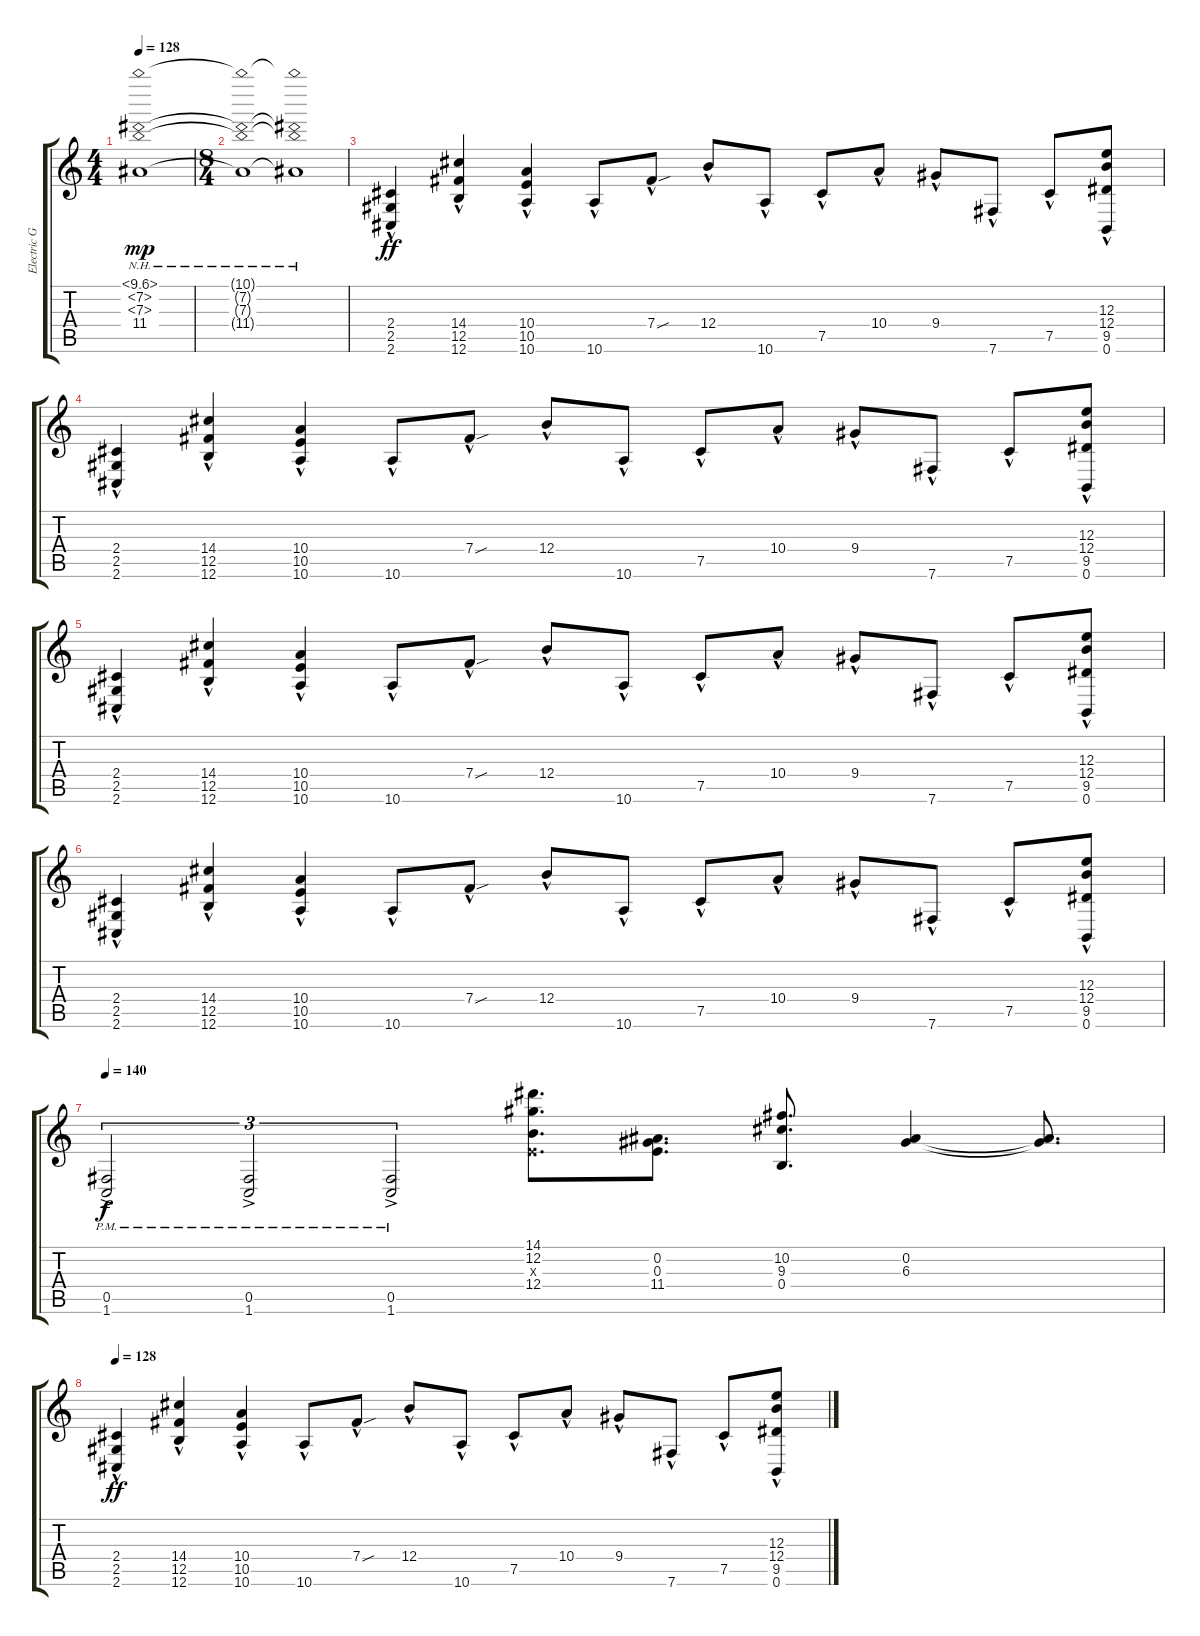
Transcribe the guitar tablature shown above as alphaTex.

\track ("Electric Guitar" "Electric G") {instrument overdrivenguitar}
\staff {score tabs}
\tuning (Db4 Ab3 E3 B2 Gb2 B1) {hide}
\ts (4 4)
\tempo 128
\clef g2
\ks c
(10.1{nh t} 7.2{nh t} 7.3{nh t} 11.4{t}).1{dy mp} |
\ts (8 4)
(10.1{nh t} 7.2{nh t} 7.3{nh t} 11.4{t}).1 (10.1{nh t} 7.2{nh t} 7.3{nh t} 11.4{t}).1 |
(2.4{hac} 2.5{hac} 2.6{hac}).4{dy ff} (14.4{hac} 12.5{hac} 12.6{hac}).4 (10.4{hac} 10.5{hac} 10.6{hac}).4 10.6{hac}.8 7.4{sou hac}.8 12.4{hac}.8 10.6{hac}.8 7.5{hac}.8 10.4{hac}.8 9.4{hac}.8 7.6{hac}.8 7.5{hac}.8 (12.3{hac} 12.4{hac} 9.5{hac} 0.6{hac}).8 |
(2.4{hac} 2.5{hac} 2.6{hac}).4 (14.4{hac} 12.5{hac} 12.6{hac}).4 (10.4{hac} 10.5{hac} 10.6{hac}).4 10.6{hac}.8 7.4{sou hac}.8 12.4{hac}.8 10.6{hac}.8 7.5{hac}.8 10.4{hac}.8 9.4{hac}.8 7.6{hac}.8 7.5{hac}.8 (12.3{hac} 12.4{hac} 9.5{hac} 0.6{hac}).8 |
(2.4{hac} 2.5{hac} 2.6{hac}).4 (14.4{hac} 12.5{hac} 12.6{hac}).4 (10.4{hac} 10.5{hac} 10.6{hac}).4 10.6{hac}.8 7.4{sou hac}.8 12.4{hac}.8 10.6{hac}.8 7.5{hac}.8 10.4{hac}.8 9.4{hac}.8 7.6{hac}.8 7.5{hac}.8 (12.3{hac} 12.4{hac} 9.5{hac} 0.6{hac}).8 |
(2.4{hac} 2.5{hac} 2.6{hac}).4 (14.4{hac} 12.5{hac} 12.6{hac}).4 (10.4{hac} 10.5{hac} 10.6{hac}).4 10.6{hac}.8 7.4{sou hac}.8 12.4{hac}.8 10.6{hac}.8 7.5{hac}.8 10.4{hac}.8 9.4{hac}.8 7.6{hac}.8 7.5{hac}.8 (12.3{hac} 12.4{hac} 9.5{hac} 0.6{hac}).8 |
\tempo 140
(0.5{ac pm} 1.6{ac pm}).2{tu (3 2) dy f} (0.5{ac pm} 1.6{ac pm}).2{tu (3 2)} (0.5{ac pm} 1.6{ac pm}).2{tu (3 2)} (14.1 12.2 0.3{x} 12.4).8{d} (0.2 0.3 11.4).8{d} (10.2 9.3 0.4).8{d} (0.2 6.3).4 (0.2{t} 6.3{t}).8{d} |
\tempo 128
(2.4{hac} 2.5{hac} 2.6{hac}).4{dy ff} (14.4{hac} 12.5{hac} 12.6{hac}).4 (10.4{hac} 10.5{hac} 10.6{hac}).4 10.6{hac}.8 7.4{sou hac}.8 12.4{hac}.8 10.6{hac}.8 7.5{hac}.8 10.4{hac}.8 9.4{hac}.8 7.6{hac}.8 7.5{hac}.8 (12.3{hac} 12.4{hac} 9.5{hac} 0.6{hac}).8
